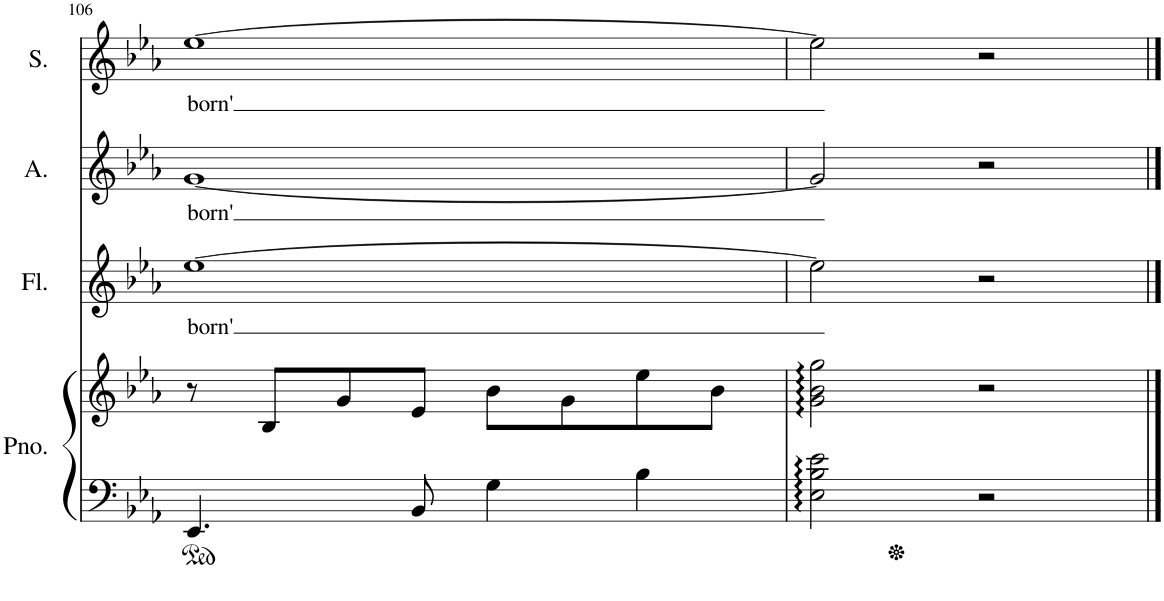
**kern	**kern	**kern	**text	**kern	**text	**kern	**text
*part4	*part4	*part3	*part3	*part2	*part2	*part1	*part1
*staff5	*staff4	*staff3	*staff3	*staff2	*staff2	*staff1	*staff1
*I"Piano	*	*I"Flute	*	*I"Alto	*	*I"Soprano	*
*I'Pno.	*	*I'Fl.	*	*I'A.	*	*I'S.	*
!!LO:PB:g=z
*clefF4	*clefG2	*clefG2	*	*clefG2	*	*clefG2	*
*k[b-e-a-]	*k[b-e-a-]	*k[b-e-a-]	*	*k[b-e-a-]	*	*k[b-e-a-]	*
*M4/4	*M4/4	*M4/4	*	*M4/4	*	*M4/4	*
=106	=106	=106	=106	=106	=106	=106	=106
!	!	!	!LO:LY:b	!	!LO:LY:b	!	!LO:LY:b
4.EE-/	8r	[1ee-	born'	[1g	born'	[1ee-	born'
.	8B-/L	.	.	.	.	.	.
.	8g/	.	.	.	.	.	.
8BB-/	8e-/J	.	.	.	.	.	.
4G\	8b-\L	.	.	.	.	.	.
.	8g\	.	.	.	.	.	.
4B-\	8ee-\	.	.	.	.	.	.
.	8b-\J	.	.	.	.	.	.
=107	=107	=107	=107	=107	=107	=107	=107
2E-\ 2B-\ 2e-\	2g\ 2b-\ 2gg\	2ee-\]	.	2g/]	.	2ee-\]	.
2r	2r	2r	.	2r	.	2r	.
==	==	==	==	==	==	==	==
*-	*-	*-	*-	*-	*-	*-	*-
